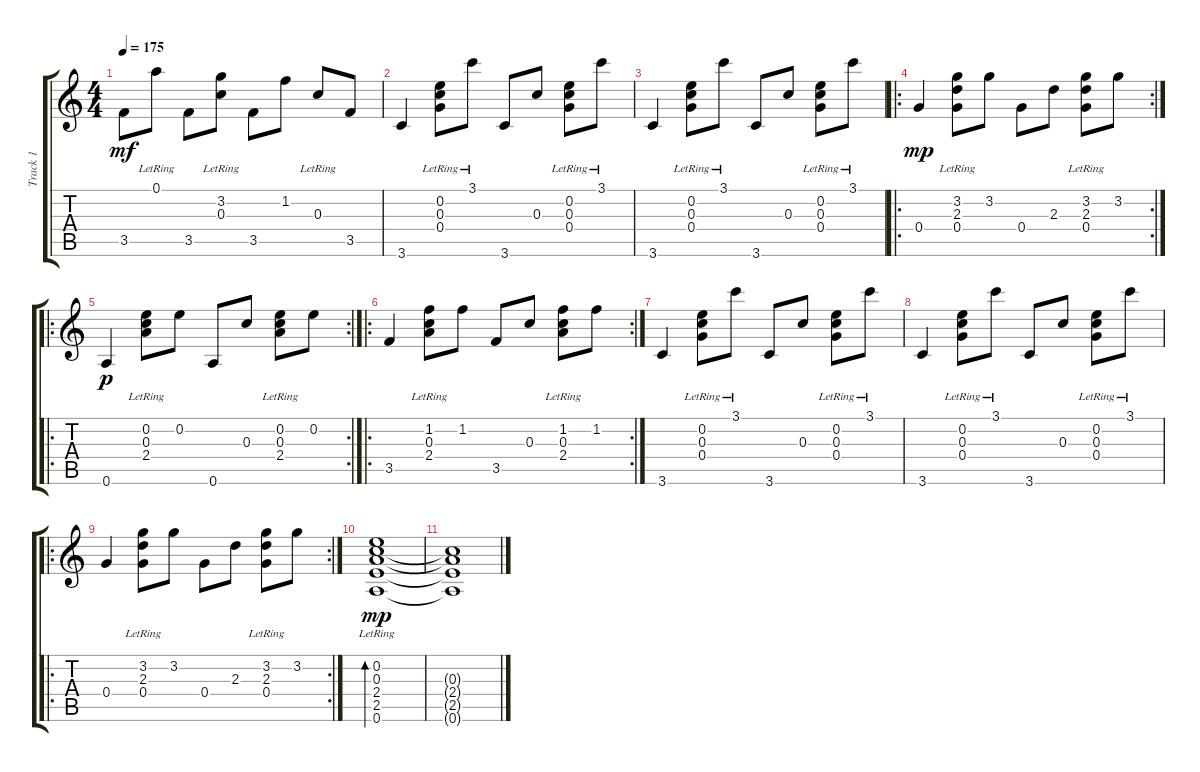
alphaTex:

\track ("Track 1" "Track 1") {instrument acousticguitarsteel}
\staff {score tabs}
\tuning (A4 E4 C4 G3 D3 A2) {hide}
\ts (4 4)
\tempo 175
\clef g2
\ks c
3.5.8{dy mf} 0.1{lr}.8 3.5.8 (3.2{lr} 0.3{lr}).8 3.5.8 1.2.8 0.3{lr}.8 3.5.8 |
3.6.4 (0.2{lr} 0.3{lr} 0.4{lr}).8 3.1{lr}.8 3.6.8 0.3.8 (0.2{lr} 0.3{lr} 0.4{lr}).8 3.1{lr}.8 |
3.6.4 (0.2{lr} 0.3{lr} 0.4{lr}).8 3.1{lr}.8 3.6.8 0.3.8 (0.2{lr} 0.3{lr} 0.4{lr}).8 3.1{lr}.8 |
\ro
\rc 2
0.4.4{dy mp} (3.2{lr} 2.3{lr} 0.4{lr}).8 3.2.8 0.4.8 2.3.8 (3.2{lr} 2.3{lr} 0.4{lr}).8 3.2.8 |
\ro
\rc 2
0.6.4{dy p} (0.2{lr} 0.3{lr} 2.4{lr}).8 0.2.8 0.6.8 0.3.8 (0.2{lr} 0.3{lr} 2.4{lr}).8 0.2.8 |
\ro
\rc 2
3.5.4 (1.2{lr} 0.3{lr} 2.4{lr}).8 1.2.8 3.5.8 0.3.8 (1.2{lr} 0.3{lr} 2.4{lr}).8 1.2.8 |
3.6.4 (0.2{lr} 0.3{lr} 0.4{lr}).8 3.1{lr}.8 3.6.8 0.3.8 (0.2{lr} 0.3{lr} 0.4{lr}).8 3.1{lr}.8 |
3.6.4 (0.2{lr} 0.3{lr} 0.4{lr}).8 3.1{lr}.8 3.6.8 0.3.8 (0.2{lr} 0.3{lr} 0.4{lr}).8 3.1{lr}.8 |
\ro
\rc 2
0.4.4 (3.2{lr} 2.3{lr} 0.4{lr}).8 3.2.8 0.4.8 2.3.8 (3.2{lr} 2.3{lr} 0.4{lr}).8 3.2.8 |
(0.2 0.3{lr} 2.4{lr} 2.5{lr} 0.6).1{bd 480 dy mp} |
(0.3{t} 2.4{t} 2.5{t} 0.6{t}).1
